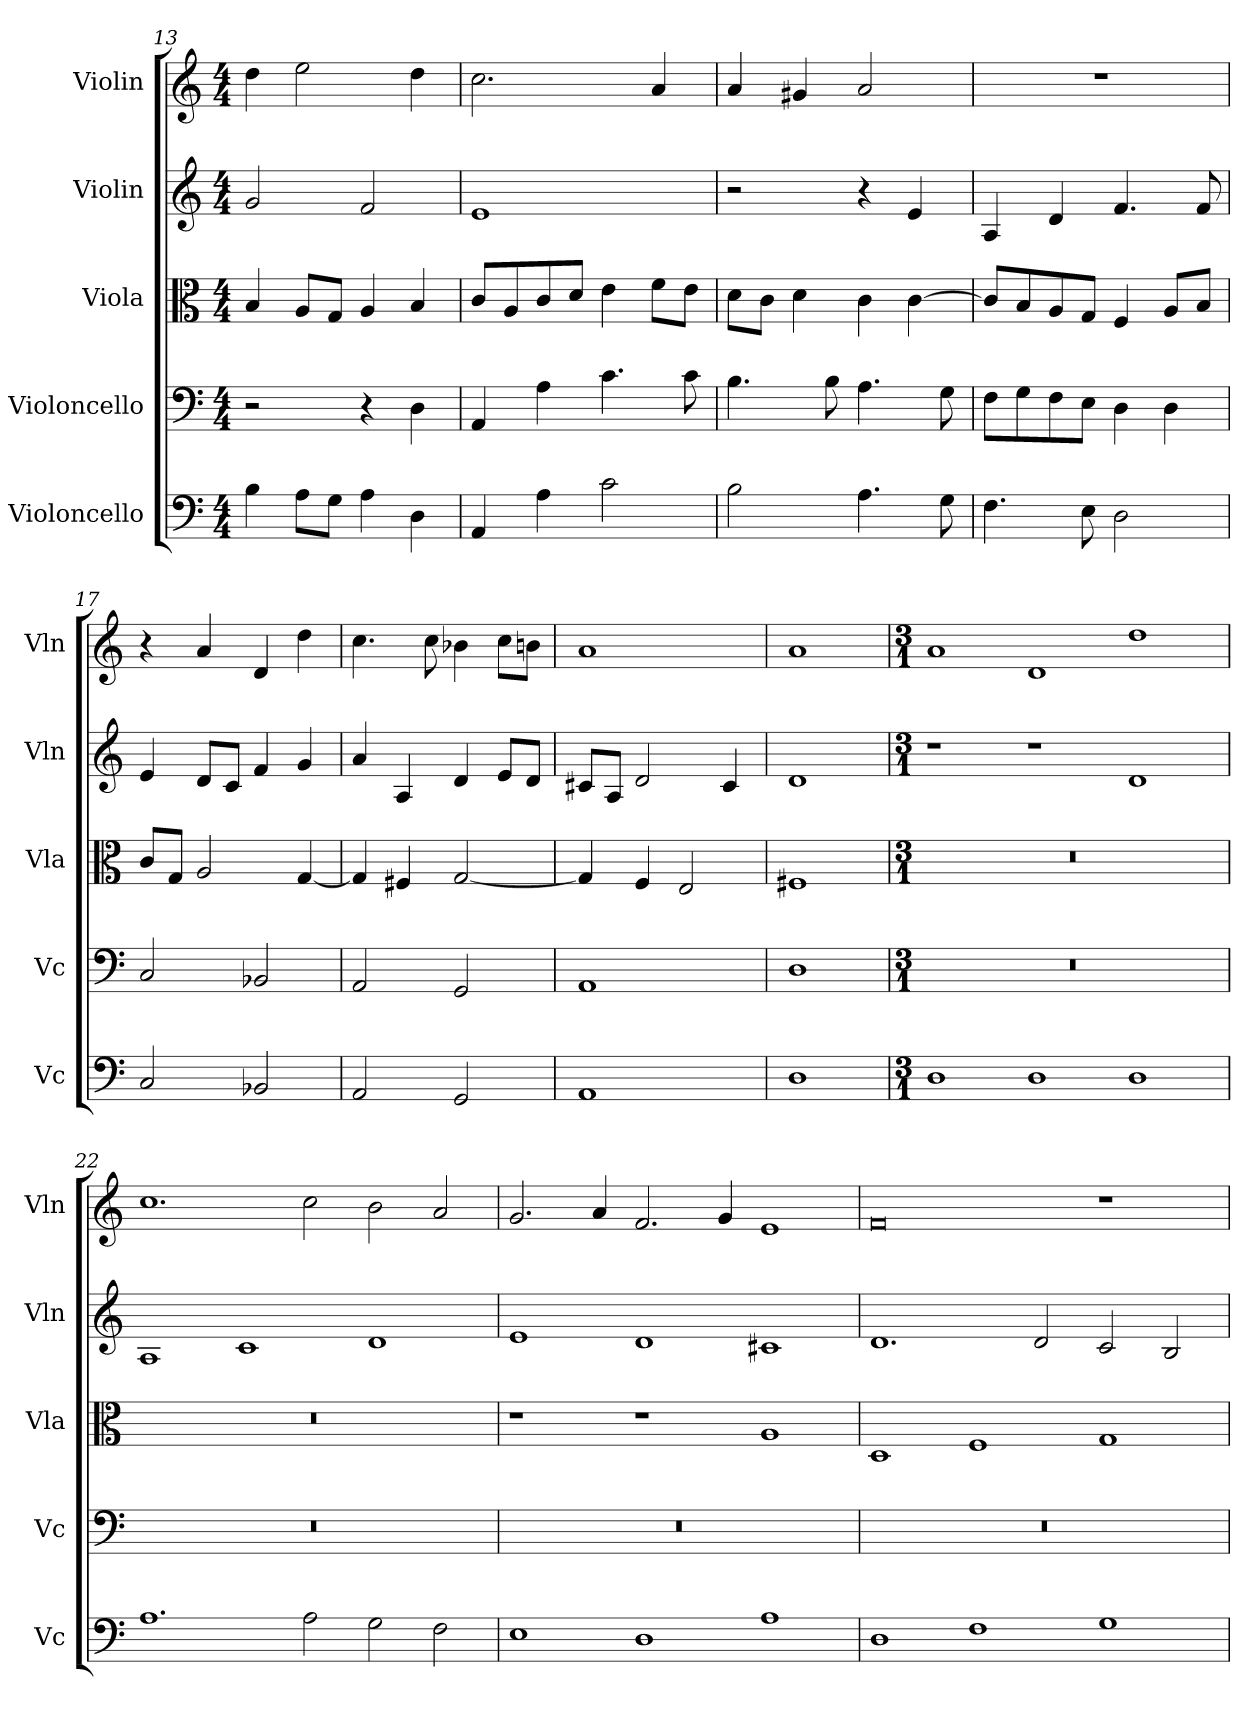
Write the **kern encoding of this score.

**kern	**kern	**kern	**kern	**kern
*part5	*part4	*part3	*part2	*part1
*staff5	*staff4	*staff3	*staff2	*staff1
*I"Violoncello	*I"Violoncello	*I"Viola	*I"Violin	*I"Violin
*I'Vc	*I'Vc	*I'Vla	*I'Vln	*I'Vln
*clefF4	*clefF4	*clefC3	*clefG2	*clefG2
*k[]	*k[]	*k[]	*k[]	*k[]
*M4/4	*M4/4	*M4/4	*M4/4	*M4/4
=13	=13	=13	=13	=13
4B\	2r	4B/	2g/	4dd\
8A\L	.	8A/L	.	2ee\
8G\J	.	8G/J	.	.
4A\	4r	4A/	2f/	.
4D\	4D\	4B/	.	4dd\
=14	=14	=14	=14	=14
4AA/	4AA/	8c/L	1e	2.cc\
.	.	8A/	.	.
4A\	4A\	8c/	.	.
.	.	8d/J	.	.
2c\	4.c\	4e\	.	.
.	.	8f\L	.	4a/
.	8c\	8e\J	.	.
=15	=15	=15	=15	=15
2B\	4.B\	8d\L	2r	4a/
.	.	8c\J	.	.
.	.	4d\	.	4g#X/
.	8B\	.	.	.
4.A\	4.A\	4c\	4r	2a/
.	.	[4c\	4e/	.
8G\	8G\	.	.	.
=16	=16	=16	=16	=16
4.F\	8F\L	8c/L]	4A/	1r
.	8G\	8B/	.	.
.	8F\	8A/	4d/	.
8E\	8E\J	8G/J	.	.
2D\	4D\	4F/	4.f/	.
.	4D\	8A/L	.	.
.	.	8B/J	8f/	.
=17	=17	=17	=17	=17
2C/	2C/	8c/L	4e/	4r
.	.	8G/J	.	.
.	.	2A/	8d/L	4a/
.	.	.	8c/J	.
2BB-X/	2BB-X/	.	4f/	4d/
.	.	[4G/	4g/	4dd\
=18	=18	=18	=18	=18
2AA/	2AA/	4G/]	4a/	4.cc\
.	.	4F#X/	4A/	.
.	.	.	.	8cc\
2GG/	2GG/	[2G/	4d/	4b-X\
.	.	.	8e/L	8cc\L
.	.	.	8d/J	8bn\J
=19	=19	=19	=19	=19
1AA	1AA	4G/]	8c#X/L	1a
.	.	.	8A/J	.
.	.	4F/	2d/	.
.	.	2E/	.	.
.	.	.	4c#/	.
=20	=20	=20	=20	=20
1D	1D	1F#X	1d	1a
=21	=21	=21	=21	=21
*M3/1	*M3/1	*M3/1	*M3/1	*M3/1
1D	0.r	0.r	1r	1a
1D	.	.	1r	1d
1D	.	.	1d	1dd
=22	=22	=22	=22	=22
1.A	0.r	0.r	1A	1.cc
.	.	.	1c	.
2A\	.	.	.	2cc\
2G\	.	.	1d	2b\
2F\	.	.	.	2a/
=23	=23	=23	=23	=23
1E	0.r	1r	1e	2.g/
.	.	.	.	4a/
1D	.	1r	1d	2.f/
.	.	.	.	4g/
1A	.	1A	1c#X	1e
=24	=24	=24	=24	=24
1D	0.r	1D	1.d	0f
1F	.	1F	.	.
.	.	.	2d/	.
1G	.	1G	2c/	1r
.	.	.	2B/	.
=	=	=	=	=
*-	*-	*-	*-	*-
